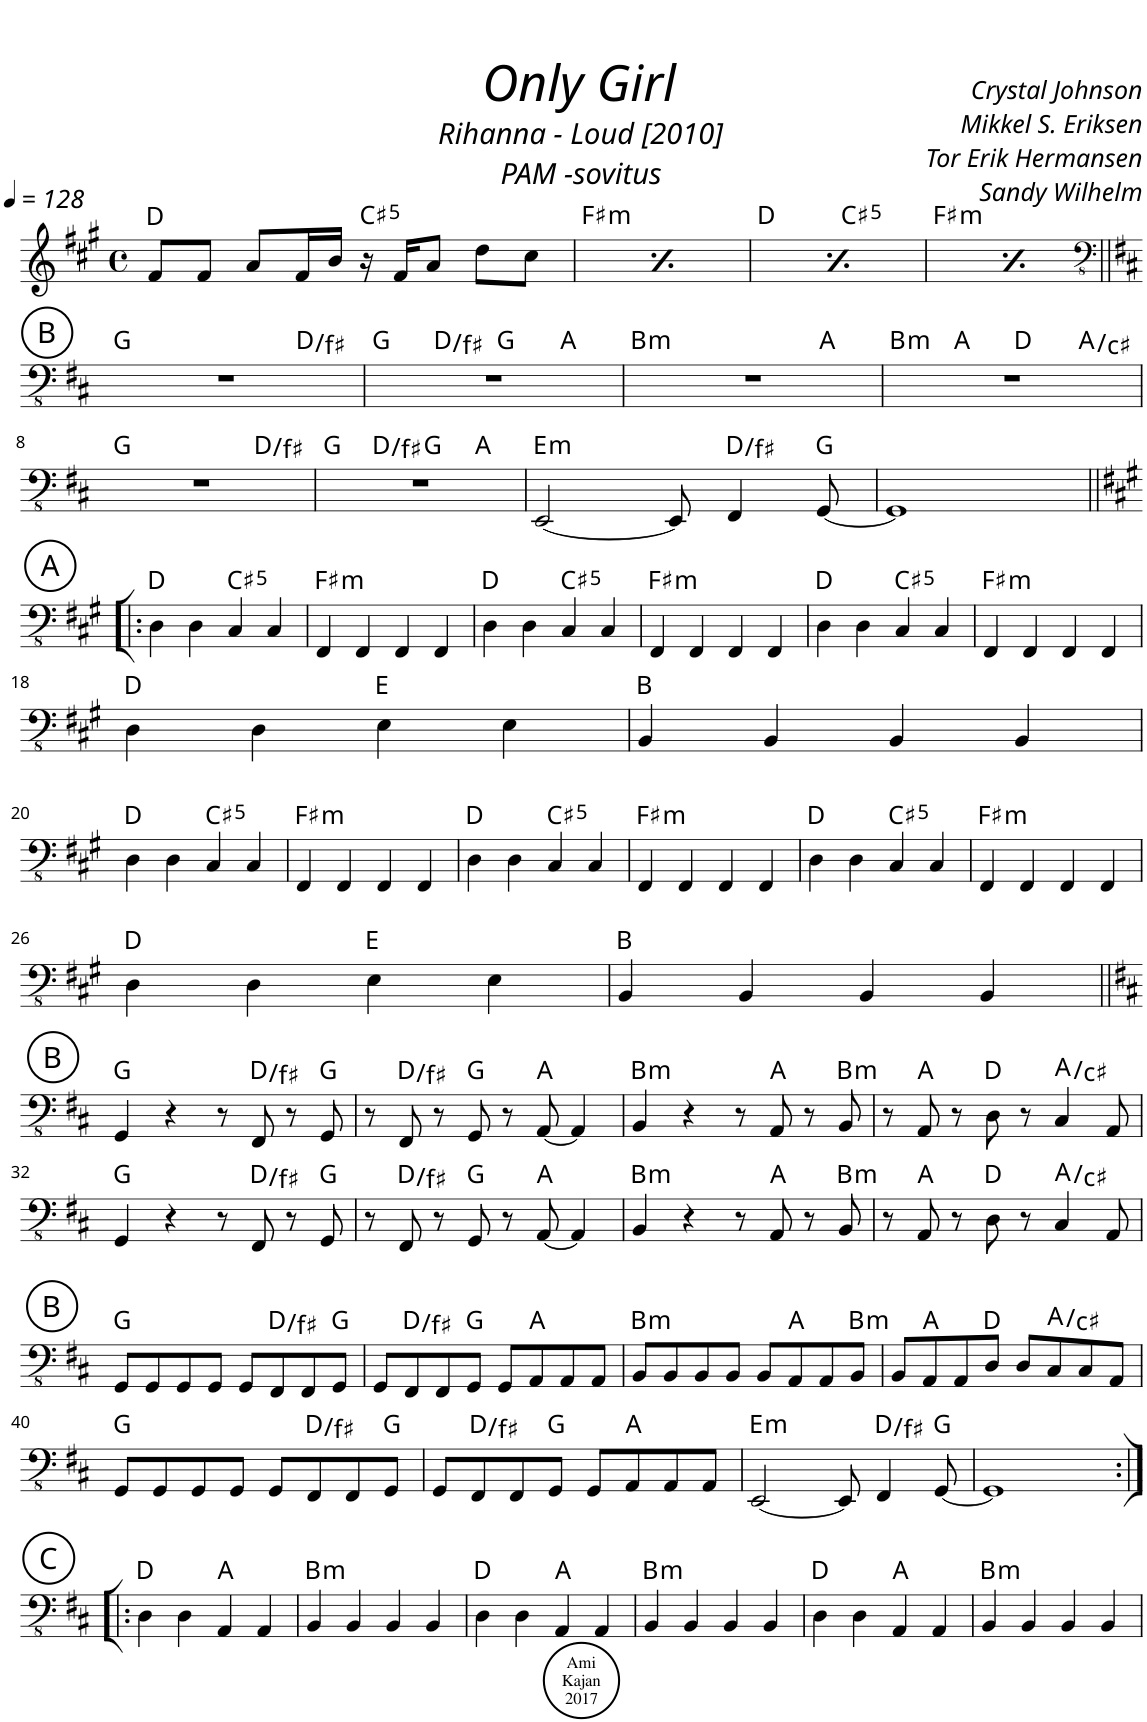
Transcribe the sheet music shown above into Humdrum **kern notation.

**kern	**harte
*part1	*part1
*staff1	*
*I"Akustinen basso	*
*I'Basso	*
*clefG2	*
*k[f#c#g#]	*
*M4/4	*
*met(c)	*
*MM128	*
=	=
8f#/L	D:maj
8f#/J	.
8a/L	.
16f#/L	.
16b/JJ	.
!	!LO:H:kt=5
16r	C#:(1,5)
16f#/KL	.
8a/J	.
8dd\L	.
8cc#\J	.
=1	=1
*MM128	*
8f#/L	D:maj
8f#/J	.
8a/L	.
16f#/L	.
16b/JJ	.
!	!LO:H:kt=5
16r	C#:(1,5)
16f#/KL	.
8a/J	.
8dd\L	.
8cc#\J	.
=2	=2
*MM128	*
8f#/L	D:maj
8f#/J	.
8a/L	.
16f#/L	.
16b/JJ	.
!	!LO:H:kt=5
16r	C#:(1,5)
16f#/KL	.
8a/J	.
8dd\L	.
8cc#\J	.
=3	=3
*MM128	*
8f#/L	D:maj
8f#/J	.
8a/L	.
16f#/L	.
16b/JJ	.
!	!LO:H:kt=5
16r	C#:(1,5)
16f#/KL	.
8a/J	.
8dd\L	.
8cc#\J	.
!!LO:LB:g=z
!!LO:REH:place=s1:a:cj:enc=circle:fs=14:t=B
=4||	=4||
*clefFv4	*
*k[f#c#]	*
*^	*
1r	2.ryy	G:maj
.	4ryy	D:maj/3
=5	=5	=5
*^	*^	*
1r	4ryy	2ryy	2.ryy	G:maj
.	2.ryy	.	.	D:maj/3
.	.	2ryy	.	G:maj
.	.	.	4ryy	A:maj
=6	=6	=6	=6	=6
!	!	!	!	!LO:H:kt=m
*	*v	*v	*v	*
1r	2.ryy	B:min
.	4ryy	A:maj
=7	=7	=7
!	!	!LO:H:kt=m
*^	*^	*
1r	4ryy	2ryy	2.ryy	B:min
.	2.ryy	.	.	A:maj
.	.	2ryy	.	D:maj
.	.	.	4ryy	A:maj/3
*	*v	*v	*v	*
!!LO:LB:g=z
=8	=8	=8
1r	2.ryy	G:maj
.	4ryy	D:maj/3
=9	=9	=9
*^	*^	*
1r	4ryy	2ryy	2.ryy	G:maj
.	2.ryy	.	.	D:maj/3
.	.	2ryy	.	G:maj
.	.	.	4ryy	A:maj
=10	=10	=10	=10	=10
!	!	!	!	!LO:H:kt=m
*v	*v	*v	*v	*
[2EEE/	E:min
8EEE/]	.
4FFF#/	D:maj/3
[8GGG/	G:maj
=11	=11
1GGG]	.
!!LO:LB:g=z
!!LO:REH:place=s1:a:cj:enc=circle:fs=14:t=A
=12!|:	=12!|:
*k[f#c#g#]	*
4DD\	D:maj
4DD\	.
!	!LO:H:kt=5
4CC#/	C#:(1,5)
4CC#/	.
=13	=13
!	!LO:H:kt=m
4FFF#/	F#:min
4FFF#/	.
4FFF#/	.
4FFF#/	.
=14	=14
4DD\	D:maj
4DD\	.
!	!LO:H:kt=5
4CC#/	C#:(1,5)
4CC#/	.
=15	=15
!	!LO:H:kt=m
4FFF#/	F#:min
4FFF#/	.
4FFF#/	.
4FFF#/	.
=16	=16
4DD\	D:maj
4DD\	.
!	!LO:H:kt=5
4CC#/	C#:(1,5)
4CC#/	.
=17	=17
!	!LO:H:kt=m
4FFF#/	F#:min
4FFF#/	.
4FFF#/	.
4FFF#/	.
!!LO:LB:g=z
=18	=18
4DD\	D:maj
4DD\	.
4EE\	E:maj
4EE\	.
=19	=19
4BBB/	B:maj
4BBB/	.
4BBB/	.
4BBB/	.
!!LO:LB:g=z
=20	=20
4DD\	D:maj
4DD\	.
!	!LO:H:kt=5
4CC#/	C#:(1,5)
4CC#/	.
=21	=21
!	!LO:H:kt=m
4FFF#/	F#:min
4FFF#/	.
4FFF#/	.
4FFF#/	.
=22	=22
4DD\	D:maj
4DD\	.
!	!LO:H:kt=5
4CC#/	C#:(1,5)
4CC#/	.
=23	=23
!	!LO:H:kt=m
4FFF#/	F#:min
4FFF#/	.
4FFF#/	.
4FFF#/	.
=24	=24
4DD\	D:maj
4DD\	.
!	!LO:H:kt=5
4CC#/	C#:(1,5)
4CC#/	.
=25	=25
!	!LO:H:kt=m
4FFF#/	F#:min
4FFF#/	.
4FFF#/	.
4FFF#/	.
!!LO:LB:g=z
=26	=26
4DD\	D:maj
4DD\	.
4EE\	E:maj
4EE\	.
=27	=27
4BBB/	B:maj
4BBB/	.
4BBB/	.
4BBB/	.
!!LO:LB:g=z
!!LO:REH:place=s1:a:cj:enc=circle:fs=14:t=B
=28||	=28||
*k[f#c#]	*
4GGG/	G:maj
4r	.
8r	.
8FFF#/	D:maj/3
8r	.
8GGG/	G:maj
=29	=29
8r	.
8FFF#/	D:maj/3
8r	.
8GGG/	G:maj
8r	.
[8AAA/	A:maj
4AAA/]	.
=30	=30
!	!LO:H:kt=m
4BBB/	B:min
4r	.
8r	.
8AAA/	A:maj
8r	.
!	!LO:H:kt=m
8BBB/	B:min
=31	=31
8r	.
8AAA/	A:maj
8r	.
8DD\	D:maj
8r	.
4CC#/	A:maj/3
8AAA/	.
!!LO:LB:g=z
=32	=32
4GGG/	G:maj
4r	.
8r	.
8FFF#/	D:maj/3
8r	.
8GGG/	G:maj
=33	=33
8r	.
8FFF#/	D:maj/3
8r	.
8GGG/	G:maj
8r	.
[8AAA/	A:maj
4AAA/]	.
=34	=34
!	!LO:H:kt=m
4BBB/	B:min
4r	.
8r	.
8AAA/	A:maj
8r	.
!	!LO:H:kt=m
8BBB/	B:min
=35	=35
8r	.
8AAA/	A:maj
8r	.
8DD\	D:maj
8r	.
4CC#/	A:maj/3
8AAA/	.
!!LO:LB:g=z
!!LO:REH:place=s1:a:cj:enc=circle:fs=14:t=B
=36	=36
8GGG/L	G:maj
8GGG/	.
8GGG/	.
8GGG/J	.
8GGG/L	.
8FFF#/	D:maj/3
8FFF#/	.
8GGG/J	G:maj
=37	=37
8GGG/L	.
8FFF#/	D:maj/3
8FFF#/	.
8GGG/J	G:maj
8GGG/L	.
8AAA/	A:maj
8AAA/	.
8AAA/J	.
=38	=38
!	!LO:H:kt=m
8BBB/L	B:min
8BBB/	.
8BBB/	.
8BBB/J	.
8BBB/L	.
8AAA/	A:maj
8AAA/	.
!	!LO:H:kt=m
8BBB/J	B:min
=39	=39
8BBB/L	.
8AAA/	A:maj
8AAA/	.
8DD/J	D:maj
8DD/L	.
8CC#/	A:maj/3
8CC#/	.
8AAA/J	.
!!LO:LB:g=z
=40	=40
8GGG/L	G:maj
8GGG/	.
8GGG/	.
8GGG/J	.
8GGG/L	.
8FFF#/	D:maj/3
8FFF#/	.
8GGG/J	G:maj
=41	=41
8GGG/L	.
8FFF#/	D:maj/3
8FFF#/	.
8GGG/J	G:maj
8GGG/L	.
8AAA/	A:maj
8AAA/	.
8AAA/J	.
=42	=42
!	!LO:H:kt=m
[2EEE/	E:min
8EEE/]	.
4FFF#/	D:maj/3
[8GGG/	G:maj
=43	=43
1GGG]	.
!!LO:LB:g=z
!!LO:REH:place=s1:a:cj:enc=circle:fs=14:t=C
=44:|!|:	=44:|!|:
4DD\	D:maj
4DD\	.
4AAA/	A:maj
4AAA/	.
=45	=45
!	!LO:H:kt=m
4BBB/	B:min
4BBB/	.
4BBB/	.
4BBB/	.
=46	=46
4DD\	D:maj
4DD\	.
4AAA/	A:maj
4AAA/	.
=47	=47
!	!LO:H:kt=m
4BBB/	B:min
4BBB/	.
4BBB/	.
4BBB/	.
=48	=48
4DD\	D:maj
4DD\	.
4AAA/	A:maj
4AAA/	.
=49	=49
!	!LO:H:kt=m
4BBB/	B:min
4BBB/	.
4BBB/	.
4BBB/	.
=	=
*-	*-
